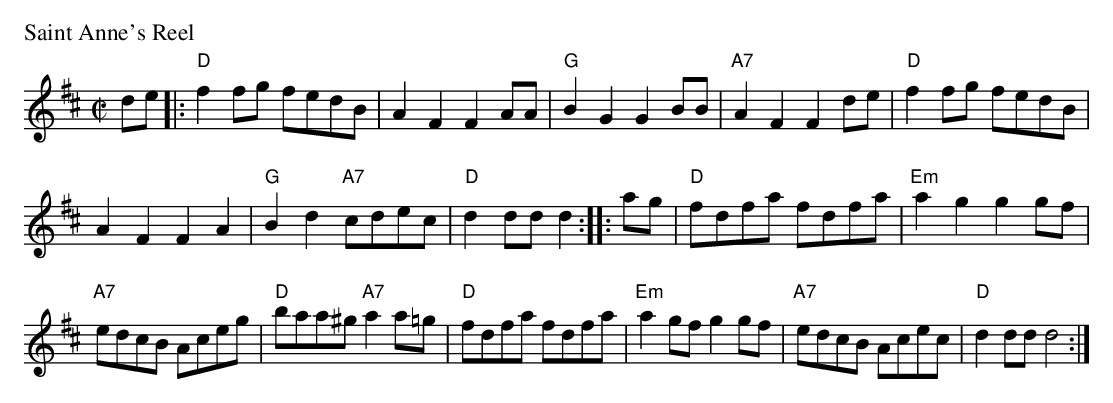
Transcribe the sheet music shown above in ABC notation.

X:1
P: Saint Anne's Reel
M: C|
K: D
de |: "D"f2fg fedB | A2F2 F2AA | "G"B2G2 G2BB | "A7"A2F2 F2de |"D"f2fg fedB |
A2F2 F2A2 |"G"B2d2 "A7"cdec | "D"d2dd d2 :||:ag| "D"fdfa fdfa | "Em"a2g2 g2gf |
"A7"edcB Aceg |"D" baa^g "A7"a2a=g |"D"fdfa fdfa | "Em"a2gf g2gf | "A7"edcB Acec |"D"d2dd d4 :|
